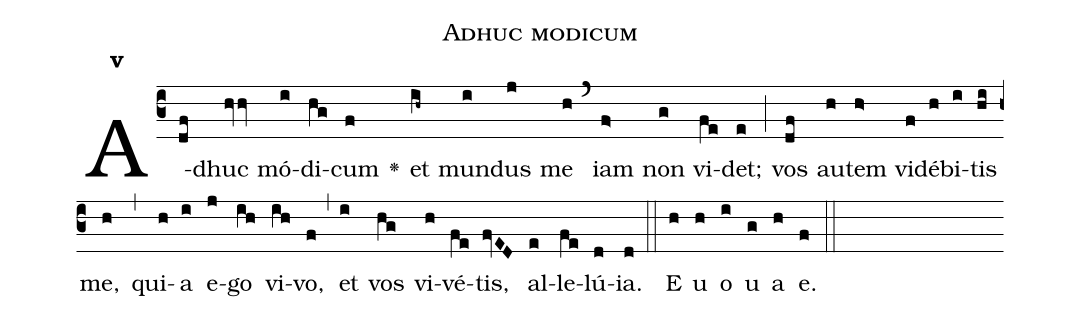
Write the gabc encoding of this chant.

name:Adhuc modicum;
office-part:Antiphona;
mode:5;
%%
initial-style: 1;
name: Adhuc modicum;
book: Antiphonae & Responsoria/Tomus II, p. 224;
occasion: Hebdomada VI Paschae Dominica;
office-part: Vesperae II Ant E;
user-notes: ;
commentary: ;
annotation: 5a;
centering-scheme: english;
fontsize: 12;
font: OFLSortsMillGoudy;
height: 11;
width: 4.5;
%%
(c3)A(df)dhuc(hvv) mó(i)di(hg)cum(f) <v>\greheightstar</v>() et(ih~) mun(i)dus(j) me(h) (`) iam(f>) non(g) vi(fe)det;(e) (;) vos(df) au(h)tem(h>) vi(f)dé(h)bi(i)tis(hi) me,(h) (,) qui(h)a(i) e(j)go(ih) vi(ih)vo,(f) (,) et(i) vos(hg) vi(h)vé(fe)tis,(fvED) al(e)le(fe)lú(d)ia.(d) (::)
E(h) u(h) o(i) u(g) a(h) e.(f) (::)
